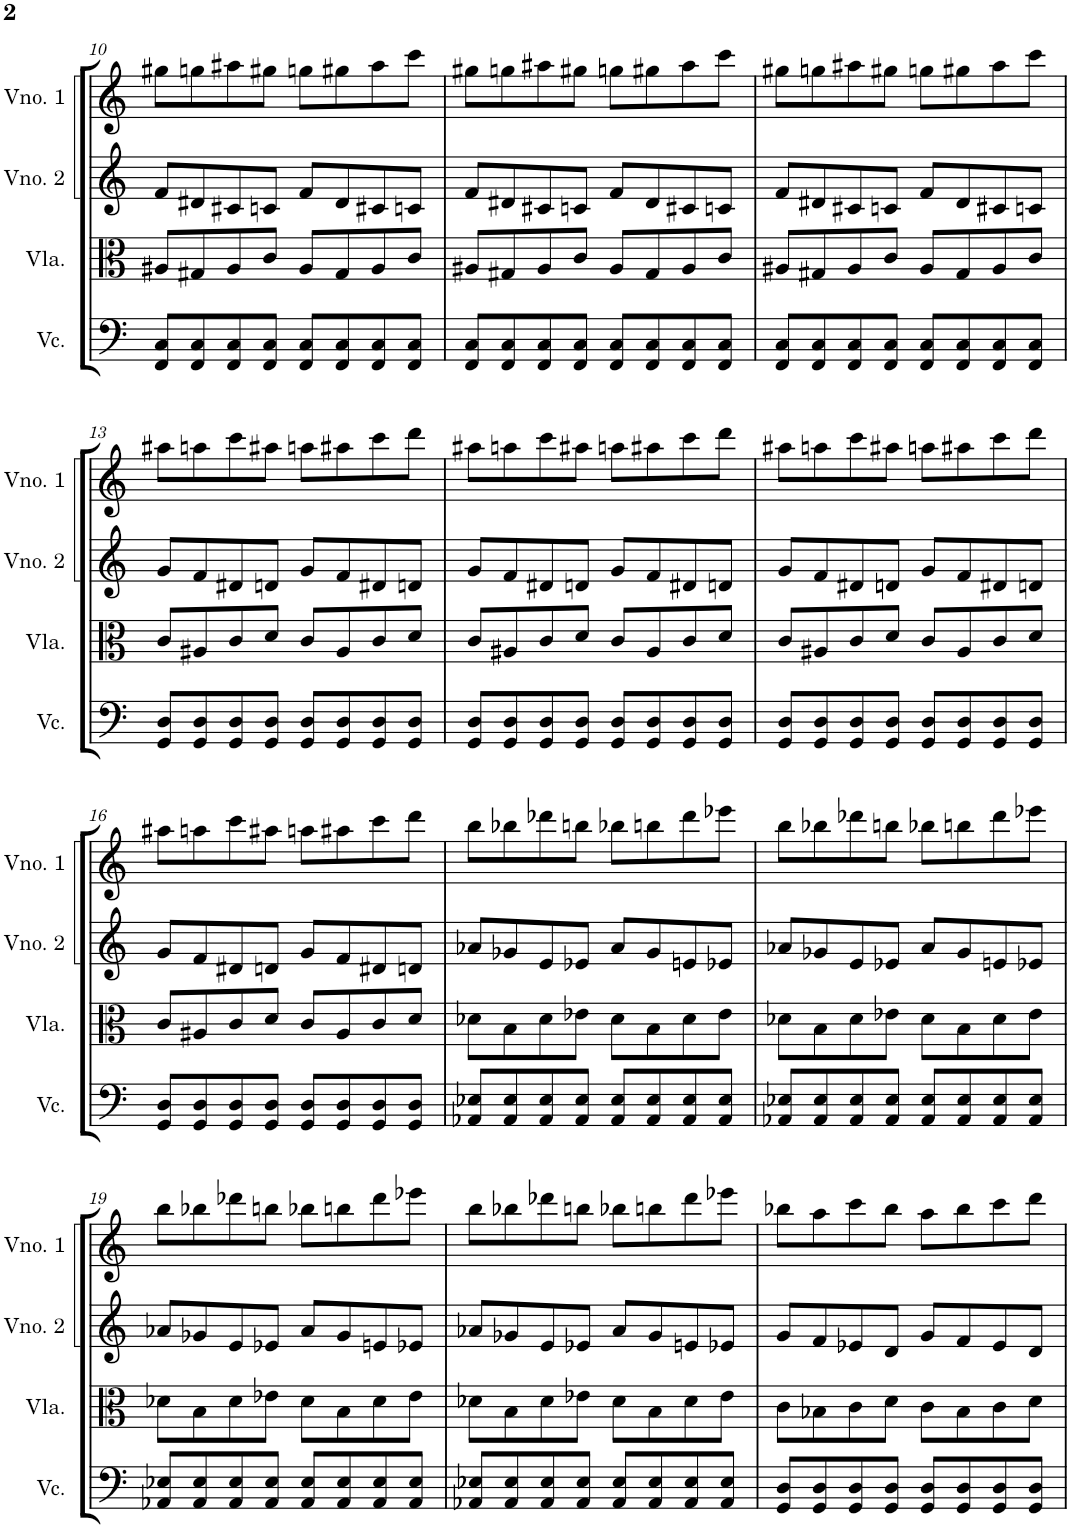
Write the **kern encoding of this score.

**kern	**kern	**kern	**kern
*part4	*part3	*part2	*part1
*staff4	*staff3	*staff2	*staff1
*I"Violoncelo	*I"Viola	*I"Violino 2	*I"Violino 1
*I'Vc.	*I'Vla.	*I'Vno. 2	*I'Vno. 1
!!LO:PB:g=z
*clefF4	*clefC3	*clefG2	*clefG2
*k[]	*k[]	*k[]	*k[]
*M4/4	*M4/4	*M4/4	*M4/4
=10	=10	=10	=10
8FF/ 8C/L	8A#X/L	8f/L	8gg#X\L
8FF/ 8C/	8G#X/	8d#X/	8ggn\
8FF/ 8C/	8A#/	8c#X/	8aa#X\
8FF/ 8C/J	8c/J	8cn/J	8gg#X\J
8FF/ 8C/L	8A#/L	8f/L	8ggn\L
8FF/ 8C/	8G#/	8d#/	8gg#X\
8FF/ 8C/	8A#/	8c#X/	8aa#\
8FF/ 8C/J	8c/J	8cn/J	8ccc\J
=11	=11	=11	=11
8FF/ 8C/L	8A#X/L	8f/L	8gg#X\L
8FF/ 8C/	8G#X/	8d#X/	8ggn\
8FF/ 8C/	8A#/	8c#X/	8aa#X\
8FF/ 8C/J	8c/J	8cn/J	8gg#X\J
8FF/ 8C/L	8A#/L	8f/L	8ggn\L
8FF/ 8C/	8G#/	8d#/	8gg#X\
8FF/ 8C/	8A#/	8c#X/	8aa#\
8FF/ 8C/J	8c/J	8cn/J	8ccc\J
=12	=12	=12	=12
8FF/ 8C/L	8A#X/L	8f/L	8gg#X\L
8FF/ 8C/	8G#X/	8d#X/	8ggn\
8FF/ 8C/	8A#/	8c#X/	8aa#X\
8FF/ 8C/J	8c/J	8cn/J	8gg#X\J
8FF/ 8C/L	8A#/L	8f/L	8ggn\L
8FF/ 8C/	8G#/	8d#/	8gg#X\
8FF/ 8C/	8A#/	8c#X/	8aa#\
8FF/ 8C/J	8c/J	8cn/J	8ccc\J
!!LO:LB:g=z
=13	=13	=13	=13
8GG/ 8D/L	8c/L	8g/L	8aa#X\L
8GG/ 8D/	8A#X/	8f/	8aan\
8GG/ 8D/	8c/	8d#X/	8ccc\
8GG/ 8D/J	8d/J	8dn/J	8aa#X\J
8GG/ 8D/L	8c/L	8g/L	8aan\L
8GG/ 8D/	8A#/	8f/	8aa#X\
8GG/ 8D/	8c/	8d#X/	8ccc\
8GG/ 8D/J	8d/J	8dn/J	8ddd\J
=14	=14	=14	=14
8GG/ 8D/L	8c/L	8g/L	8aa#X\L
8GG/ 8D/	8A#X/	8f/	8aan\
8GG/ 8D/	8c/	8d#X/	8ccc\
8GG/ 8D/J	8d/J	8dn/J	8aa#X\J
8GG/ 8D/L	8c/L	8g/L	8aan\L
8GG/ 8D/	8A#/	8f/	8aa#X\
8GG/ 8D/	8c/	8d#X/	8ccc\
8GG/ 8D/J	8d/J	8dn/J	8ddd\J
=15	=15	=15	=15
8GG/ 8D/L	8c/L	8g/L	8aa#X\L
8GG/ 8D/	8A#X/	8f/	8aan\
8GG/ 8D/	8c/	8d#X/	8ccc\
8GG/ 8D/J	8d/J	8dn/J	8aa#X\J
8GG/ 8D/L	8c/L	8g/L	8aan\L
8GG/ 8D/	8A#/	8f/	8aa#X\
8GG/ 8D/	8c/	8d#X/	8ccc\
8GG/ 8D/J	8d/J	8dn/J	8ddd\J
!!LO:LB:g=z
=16	=16	=16	=16
8GG/ 8D/L	8c/L	8g/L	8aa#X\L
8GG/ 8D/	8A#X/	8f/	8aan\
8GG/ 8D/	8c/	8d#X/	8ccc\
8GG/ 8D/J	8d/J	8dn/J	8aa#X\J
8GG/ 8D/L	8c/L	8g/L	8aan\L
8GG/ 8D/	8A#/	8f/	8aa#X\
8GG/ 8D/	8c/	8d#X/	8ccc\
8GG/ 8D/J	8d/J	8dn/J	8ddd\J
=17	=17	=17	=17
8AA-X/ 8E-X/L	8d-X\L	8a-X/L	8bb\L
8AA-/ 8E-/	8B\	8g-X/	8bb-X\
8AA-/ 8E-/	8d-\	8e/	8ddd-X\
8AA-/ 8E-/J	8e-X\J	8e-X/J	8bbn\J
8AA-/ 8E-/L	8d-\L	8a-/L	8bb-X\L
8AA-/ 8E-/	8B\	8g-/	8bbn\
8AA-/ 8E-/	8d-\	8en/	8ddd-\
8AA-/ 8E-/J	8e-\J	8e-X/J	8eee-X\J
=18	=18	=18	=18
8AA-X/ 8E-X/L	8d-X\L	8a-X/L	8bb\L
8AA-/ 8E-/	8B\	8g-X/	8bb-X\
8AA-/ 8E-/	8d-\	8e/	8ddd-X\
8AA-/ 8E-/J	8e-X\J	8e-X/J	8bbn\J
8AA-/ 8E-/L	8d-\L	8a-/L	8bb-X\L
8AA-/ 8E-/	8B\	8g-/	8bbn\
8AA-/ 8E-/	8d-\	8en/	8ddd-\
8AA-/ 8E-/J	8e-\J	8e-X/J	8eee-X\J
!!LO:LB:g=z
=19	=19	=19	=19
8AA-X/ 8E-X/L	8d-X\L	8a-X/L	8bb\L
8AA-/ 8E-/	8B\	8g-X/	8bb-X\
8AA-/ 8E-/	8d-\	8e/	8ddd-X\
8AA-/ 8E-/J	8e-X\J	8e-X/J	8bbn\J
8AA-/ 8E-/L	8d-\L	8a-/L	8bb-X\L
8AA-/ 8E-/	8B\	8g-/	8bbn\
8AA-/ 8E-/	8d-\	8en/	8ddd-\
8AA-/ 8E-/J	8e-\J	8e-X/J	8eee-X\J
=20	=20	=20	=20
8AA-X/ 8E-X/L	8d-X\L	8a-X/L	8bb\L
8AA-/ 8E-/	8B\	8g-X/	8bb-X\
8AA-/ 8E-/	8d-\	8e/	8ddd-X\
8AA-/ 8E-/J	8e-X\J	8e-X/J	8bbn\J
8AA-/ 8E-/L	8d-\L	8a-/L	8bb-X\L
8AA-/ 8E-/	8B\	8g-/	8bbn\
8AA-/ 8E-/	8d-\	8en/	8ddd-\
8AA-/ 8E-/J	8e-\J	8e-X/J	8eee-X\J
=21	=21	=21	=21
8GG/ 8D/L	8c\L	8g/L	8bb-X\L
8GG/ 8D/	8B-X\	8f/	8aa\
8GG/ 8D/	8c\	8e-X/	8ccc\
8GG/ 8D/J	8d\J	8d/J	8bb-\J
8GG/ 8D/L	8c\L	8g/L	8aa\L
8GG/ 8D/	8B-\	8f/	8bb-\
8GG/ 8D/	8c\	8e-/	8ccc\
8GG/ 8D/J	8d\J	8d/J	8ddd\J
=	=	=	=
*-	*-	*-	*-
